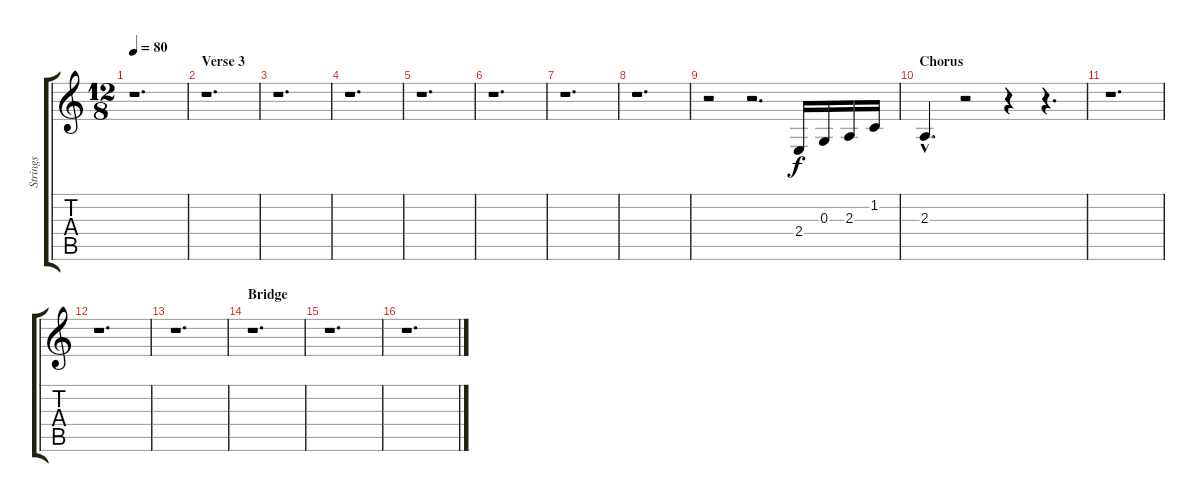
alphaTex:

\track ("Strings" "Strings") {instrument viola}
\staff {score tabs}
\tuning (E4 B3 G3 D3 A2 E2) {hide}
\ts (12 8)
\tempo 80
\clef g2
\ks c
r.1{d dy f} |
\section ("" "Verse 3")
r.1{d} |
r.1{d} |
r.1{d} |
r.1{d} |
r.1{d} |
r.1{d} |
r.1{d} |
r.2 r.2{d} 2.4.16 0.3.16 2.3.16 1.2.16 |
\section ("" "Chorus")
2.3{hac}.4{d} r.2 r.4 r.4{d} |
r.1{d} |
r.1{d} |
r.1{d} |
\section ("" "Bridge")
r.1{d} |
r.1{d} |
r.1{d}
